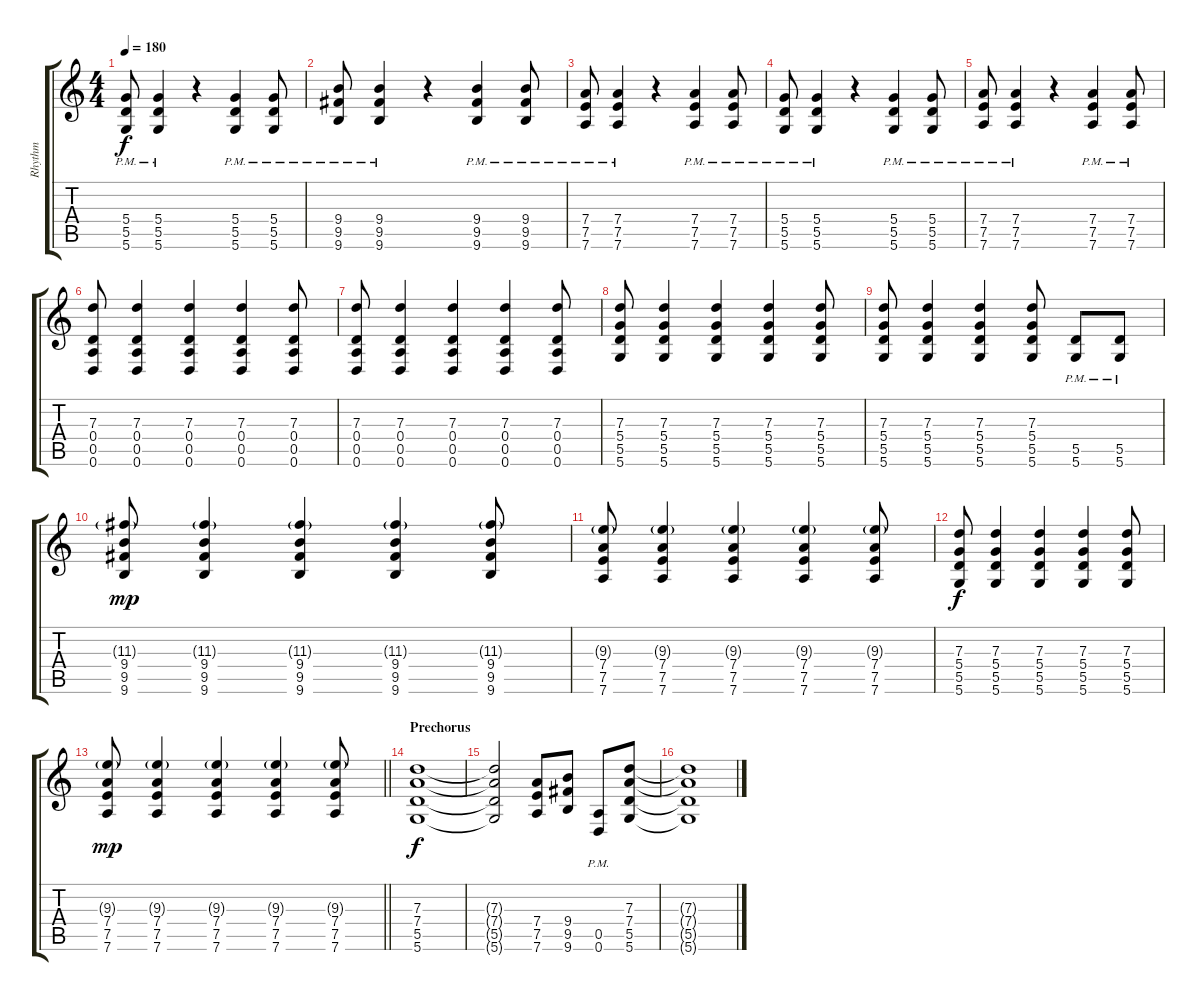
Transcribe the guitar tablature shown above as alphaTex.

\track ("Rhythm" "Rhythm") {instrument distortionguitar}
\staff {score tabs}
\tuning (E4 B3 G3 D3 A2 D2) {hide}
\ts (4 4)
\tempo 180
\clef g2
\ks c
(5.4{pm} 5.5{pm} 5.6{pm}).8{dy f} (5.4{pm} 5.5{pm} 5.6{pm}).4 r.4 (5.4{pm} 5.5{pm} 5.6{pm}).4 (5.4{pm} 5.5{pm} 5.6{pm}).8 |
(9.4{pm} 9.5{pm} 9.6{pm}).8 (9.4{pm} 9.5{pm} 9.6{pm}).4 r.4 (9.4{pm} 9.5{pm} 9.6{pm}).4 (9.4{pm} 9.5{pm} 9.6{pm}).8 |
(7.4{pm} 7.5{pm} 7.6{pm}).8 (7.4{pm} 7.5{pm} 7.6{pm}).4 r.4 (7.4{pm} 7.5{pm} 7.6{pm}).4 (7.4{pm} 7.5{pm} 7.6{pm}).8 |
(5.4{pm} 5.5{pm} 5.6{pm}).8 (5.4{pm} 5.5{pm} 5.6{pm}).4 r.4 (5.4{pm} 5.5{pm} 5.6{pm}).4 (5.4{pm} 5.5{pm} 5.6{pm}).8 |
(7.4{pm} 7.5{pm} 7.6{pm}).8 (7.4{pm} 7.5{pm} 7.6{pm}).4 r.4 (7.4{pm} 7.5{pm} 7.6{pm}).4 (7.4{pm} 7.5{pm} 7.6{pm}).8 |
(7.3 0.4 0.5 0.6).8 (7.3 0.4 0.5 0.6).4 (7.3 0.4 0.5 0.6).4 (7.3 0.4 0.5 0.6).4 (7.3 0.4 0.5 0.6).8 |
(7.3 0.4 0.5 0.6).8 (7.3 0.4 0.5 0.6).4 (7.3 0.4 0.5 0.6).4 (7.3 0.4 0.5 0.6).4 (7.3 0.4 0.5 0.6).8 |
(7.3 5.4 5.5 5.6).8 (7.3 5.4 5.5 5.6).4 (7.3 5.4 5.5 5.6).4 (7.3 5.4 5.5 5.6).4 (7.3 5.4 5.5 5.6).8 |
(7.3 5.4 5.5 5.6).8 (7.3 5.4 5.5 5.6).4 (7.3 5.4 5.5 5.6).4 (7.3 5.4 5.5 5.6).8 (5.5{pm} 5.6{pm}).8 (5.5{pm} 5.6{pm}).8 |
(11.3{g} 9.4 9.5 9.6).8{dy mp} (11.3{g} 9.4 9.5 9.6).4 (11.3{g} 9.4 9.5 9.6).4 (11.3{g} 9.4 9.5 9.6).4 (11.3{g} 9.4 9.5 9.6).8 |
(9.3{g} 7.4 7.5 7.6).8 (9.3{g} 7.4 7.5 7.6).4 (9.3{g} 7.4 7.5 7.6).4 (9.3{g} 7.4 7.5 7.6).4 (9.3{g} 7.4 7.5 7.6).8 |
(7.3 5.4 5.5 5.6).8{dy f} (7.3 5.4 5.5 5.6).4 (7.3 5.4 5.5 5.6).4 (7.3 5.4 5.5 5.6).4 (7.3 5.4 5.5 5.6).8 |
\barLineRight lightlight
(9.3{g} 7.4 7.5 7.6).8{dy mp} (9.3{g} 7.4 7.5 7.6).4 (9.3{g} 7.4 7.5 7.6).4 (9.3{g} 7.4 7.5 7.6).4 (9.3{g} 7.4 7.5 7.6).8 |
\section ("" "Prechorus")
(7.3 7.4 5.5 5.6).1{dy f} |
(7.3{t} 7.4{t} 5.5{t} 5.6{t}).2 (7.4 7.5 7.6).8 (9.4 9.5 9.6).8 (0.5{pm} 0.6{pm}).8 (7.3 7.4 5.5 5.6).8 |
(7.3{t} 7.4{t} 5.5{t} 5.6{t}).1
